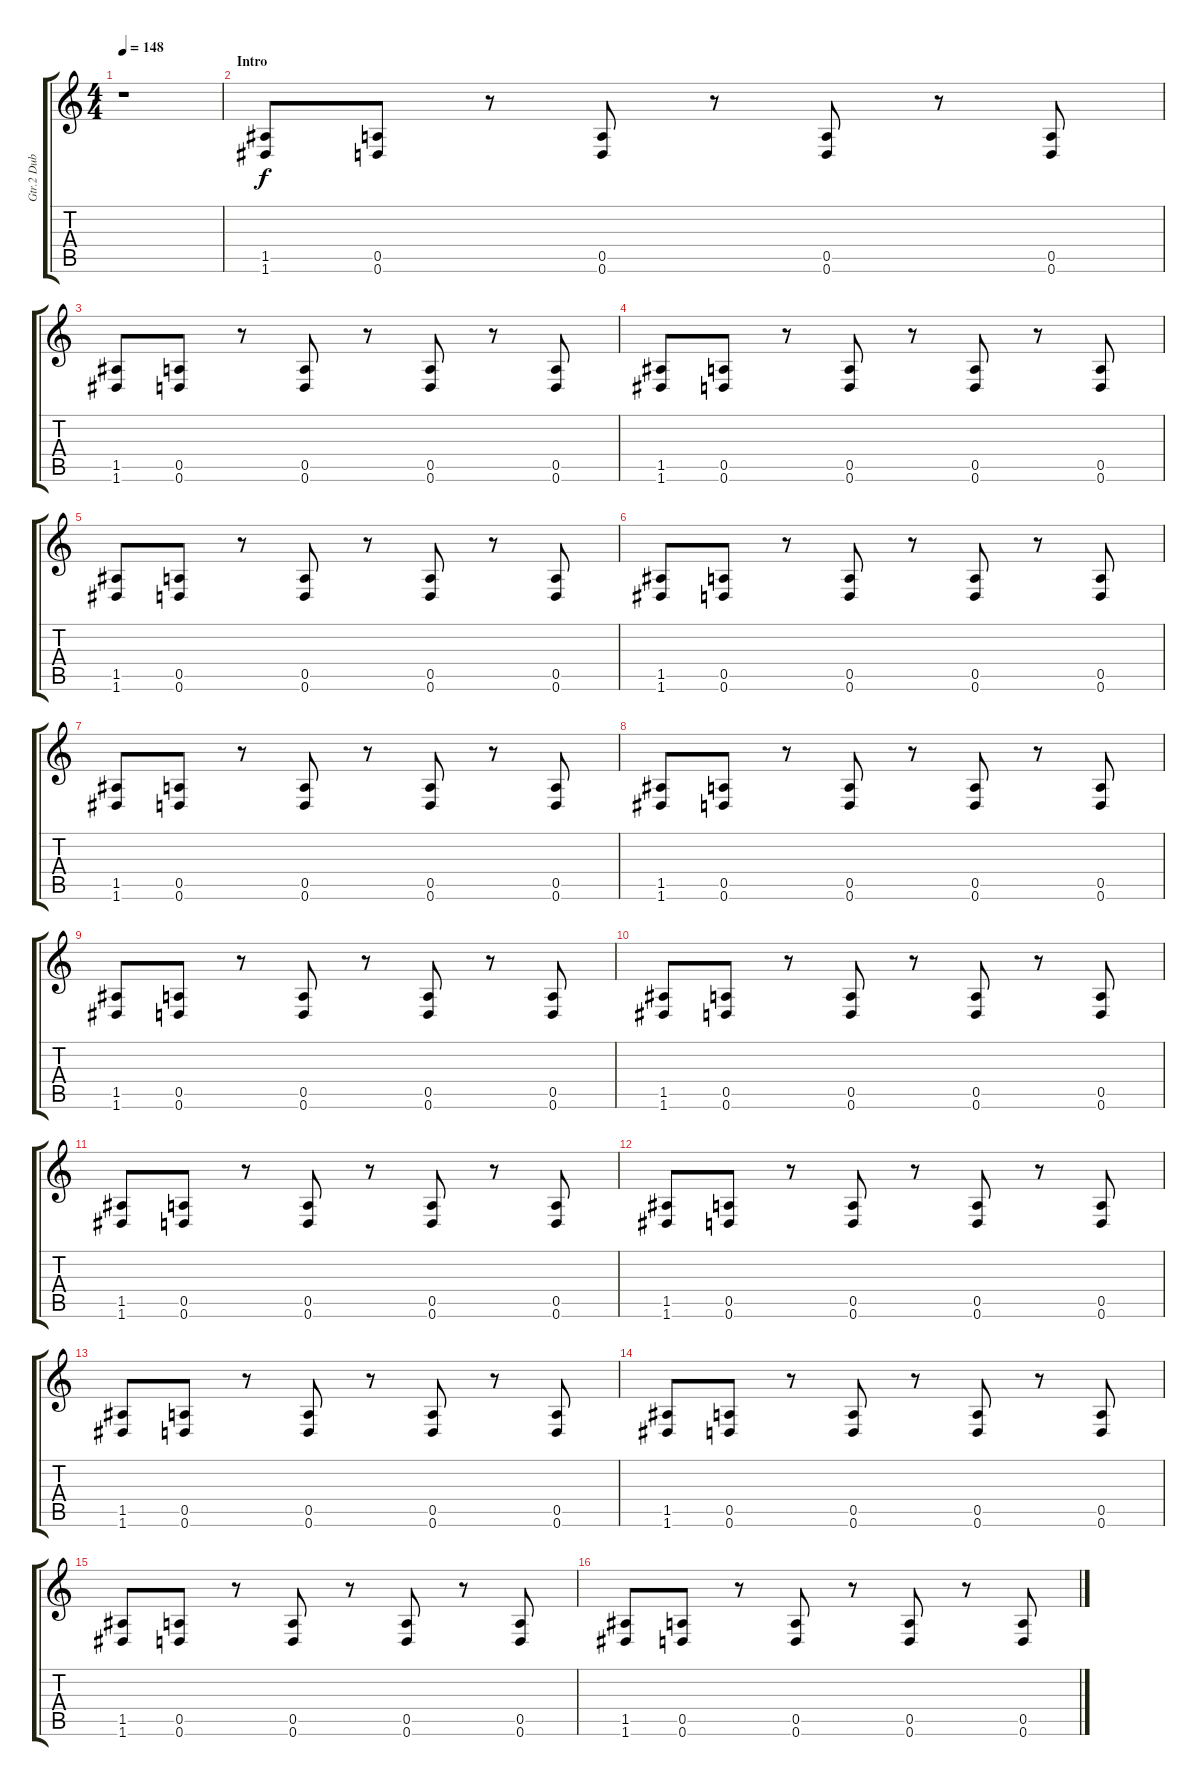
\track ("Gtr.2 Dub Gtr.1" "Gtr.2 Dub ") {instrument overdrivenguitar}
\staff {score tabs}
\tuning (E4 B3 G3 D3 A2 D2) {hide}
\ts (4 4)
\tempo 148
\clef g2
\ks c
r.1{dy f instrument overdrivenguitar} |
\section ("" "Intro")
(1.5 1.6).8 (0.5 0.6).8 r.8 (0.5 0.6).8 r.8 (0.5 0.6).8 r.8 (0.5 0.6).8 |
(1.5 1.6).8 (0.5 0.6).8 r.8 (0.5 0.6).8 r.8 (0.5 0.6).8 r.8 (0.5 0.6).8 |
(1.5 1.6).8 (0.5 0.6).8 r.8 (0.5 0.6).8 r.8 (0.5 0.6).8 r.8 (0.5 0.6).8 |
(1.5 1.6).8 (0.5 0.6).8 r.8 (0.5 0.6).8 r.8 (0.5 0.6).8 r.8 (0.5 0.6).8 |
(1.5 1.6).8 (0.5 0.6).8 r.8 (0.5 0.6).8 r.8 (0.5 0.6).8 r.8 (0.5 0.6).8 |
(1.5 1.6).8 (0.5 0.6).8 r.8 (0.5 0.6).8 r.8 (0.5 0.6).8 r.8 (0.5 0.6).8 |
(1.5 1.6).8 (0.5 0.6).8 r.8 (0.5 0.6).8 r.8 (0.5 0.6).8 r.8 (0.5 0.6).8 |
(1.5 1.6).8 (0.5 0.6).8 r.8 (0.5 0.6).8 r.8 (0.5 0.6).8 r.8 (0.5 0.6).8 |
(1.5 1.6).8 (0.5 0.6).8 r.8 (0.5 0.6).8 r.8 (0.5 0.6).8 r.8 (0.5 0.6).8 |
(1.5 1.6).8 (0.5 0.6).8 r.8 (0.5 0.6).8 r.8 (0.5 0.6).8 r.8 (0.5 0.6).8 |
(1.5 1.6).8 (0.5 0.6).8 r.8 (0.5 0.6).8 r.8 (0.5 0.6).8 r.8 (0.5 0.6).8 |
(1.5 1.6).8 (0.5 0.6).8 r.8 (0.5 0.6).8 r.8 (0.5 0.6).8 r.8 (0.5 0.6).8 |
(1.5 1.6).8 (0.5 0.6).8 r.8 (0.5 0.6).8 r.8 (0.5 0.6).8 r.8 (0.5 0.6).8 |
(1.5 1.6).8 (0.5 0.6).8 r.8 (0.5 0.6).8 r.8 (0.5 0.6).8 r.8 (0.5 0.6).8 |
(1.5 1.6).8 (0.5 0.6).8 r.8 (0.5 0.6).8 r.8 (0.5 0.6).8 r.8 (0.5 0.6).8
